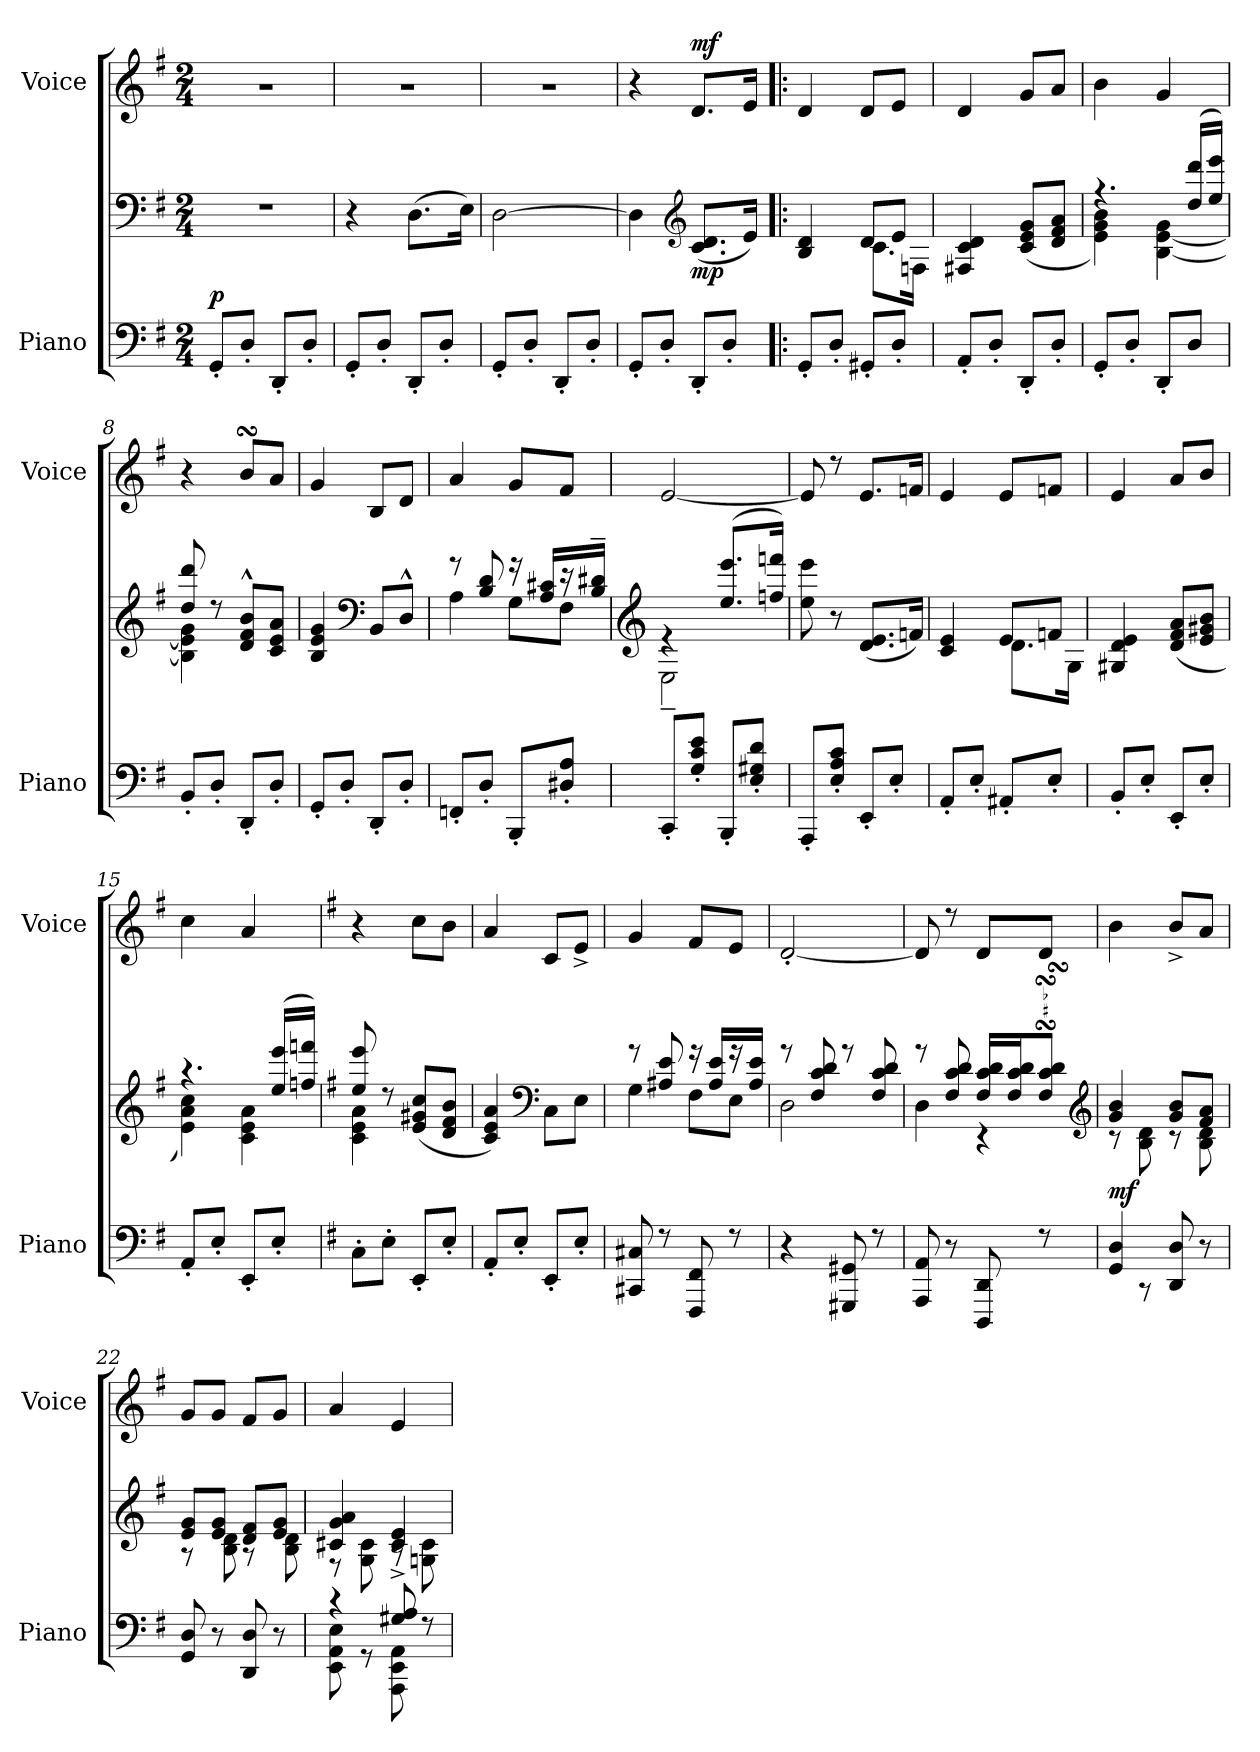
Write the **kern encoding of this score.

**kern	**kern	**dynam	**kern	**dynam
*part2	*part2	*part2	*part1	*part1
*staff3	*staff2	*staff2/3	*staff1	*staff1
*I"Piano	*	*	*I"Voice	*
*I'Piano	*	*	*I'Voice	*
*clefF4	*clefF4	*	*clefG2	*
*k[f#]	*k[f#]	*	*k[f#]	*
*M2/4	*M2/4	*	*M2/4	*
=1	=1	=1	=1	=1
!	!	!LO:DY:a=2	!	!
8GG'</L	2rF	p	2rcc	.
8D'</J	.	.	.	.
8DD'</L	.	.	.	.
8D'</J	.	.	.	.
=2	=2	=2	=2	=2
8GG'</L	4r	.	2rcc	.
8D'</J	.	.	.	.
8DD'</L	(>8.D\L	.	.	.
8D'</J	.	.	.	.
.	16E\Jk)	.	.	.
=3	=3	=3	=3	=3
8GG'</L	[>2D\	.	2rcc	.
8D'</J	.	.	.	.
8DD'</L	.	.	.	.
8D'</J	.	.	.	.
=4	=4	=4	=4	=4
8GG'</L	4D\]	.	4r	.
8D'</J	.	.	.	.
*	*clefG2	*	*	*
!	!	!LO:DY:b	!	!LO:DY:a
8DD'</L	(<8.c/ 8.d/L	mp	8.d/L	mf
8D'</J	.	.	.	.
.	16e/Jk)	.	16e/Jk	.
=5!|:	=5!|:	=5!|:	=5!|:	=5!|:
*	*^	*	*	*
8GG'</L	4B/ 4d/	4ryy	.	4d/	.
8D'</J	.	.	.	.	.
8GG#X'</L	8d/L	8.c\L	.	8d/L	.
8D'</J	8e/J	.	.	8e/J	.
.	.	16Fn\Jk	.	.	.
*	*v	*v	*	*	*
!!LO:LB:g=z
=6	=6	=6	=6	=6
8AA'</L	4F#X/ 4c/ 4d/	.	4dZ</	.
8D'</J	.	.	.	.
8DD'</L	(<8c/ 8e/ 8g/L	.	8g/L	.
8D'</J	8d/ 8f#/ 8a/J	.	8a/J	.
=7	=7	=7	=7	=7
*	*^	*	*	*
8GG'</L	4.rgg	4e\ 4g\ 4b\)	.	4bZ<\	.
8D'</J	.	.	.	.	.
8DD'</L	.	[<4B\ [<4e\ 4g\	.	4g/	.
8D/J	(>16dd/ 16ddd/LL	.	.	.	.
.	16ee/ 16eee/JJ)	.	.	.	.
=8	=8	=8	=8	=8	=8
8BB'</L	8dd/ 8ddd/	4B\] 4e\] 4g\	.	4r	.
8D'</J	8r	.	.	.	.
8DD'</L	8d/^^> 8f#/^^> 8b/^^>L	4ryy	.	8bsSsSZ</L	.
8D'</J	8c/ 8e/ 8a/J	.	.	8a/J	.
*	*v	*v	*	*	*
=9	=9	=9	=9	=9
8GG'</L	4B/ 4e/ 4g/	.	4g/	.
8D'</J	.	.	.	.
*	*clefF4	*	*	*
8DD'</L	8BB/L	.	8B/L	.
8D'</J	8D^^>/J	.	8dZ</J	.
=10	=10	=10	=10	=10
*	*^	*	*	*
8FFn'</L	8rg	4A\	.	4a/	.
8D'</J	8B/ 8d/	.	.	.	.
8BBB'</L	16rg	8G\L	.	8gZ</L	.
.	16A/ 16c#X/LL	.	.	.	.
8D#X/'< 8A/'<J	16re	8F#\J	.	8f#/J	.
.	16B/~> 16d#X/~>JJ	.	.	.	.
!!LO:LB:g=z
=11	=11	=11	=11	=11	=11
*	*clefG2	*	*	*	*
8CC'</L	4rd	2E~<\	.	[<2e/	.
8G/'< 8c/'< 8e/'<J	.	.	.	.	.
8BBB'</L	(>8.ee/ 8.eee/L	.	.	.	.
8E/'< 8G#X/'< 8d/'<J	.	.	.	.	.
.	16ffn/ 16fffn/Jk)	.	.	.	.
*	*v	*v	*	*	*
=12	=12	=12	=12	=12
8AAA'</L	8ee\ 8eee\	.	8e/]	.
8E/'< 8A/'< 8c/'<J	8r	.	8rcc	.
8EE'</L	(<8.d/ 8.e/L	.	8.e/L	.
8E'</J	.	.	.	.
.	16fn/Jk)	.	16fn/Jk	.
=13	=13	=13	=13	=13
*	*^	*	*	*
8AA'</L	4c/ 4e/	4ryy	.	4e/	.
8E'</J	.	.	.	.	.
8AA#X'</L	8e/L	8.d\L	.	8e/L	.
8E'</J	8fn/J	.	.	8fn/J	.
.	.	16G\Jk	.	.	.
*	*v	*v	*	*	*
=14	=14	=14	=14	=14
8BB'</L	4G#X/ 4d/ 4e/	.	4e/	.
8E'</J	.	.	.	.
8EE'</L	(<8d/ 8f#/ 8a/L	.	8a/L	.
8E'</J	8e/ 8g#X/ 8b/J	.	8b/J	.
=15	=15	=15	=15	=15
*	*^	*	*	*
8AA'</L	4.raa	4e\ 4a\ 4cc\)	.	4cc\	.
8E'</J	.	.	.	.	.
8EE'</L	.	4c\ 4e\ 4a\	.	4a/	.
8E'</J	(>16ee/ 16eee/LL	.	.	.	.
.	16ffn/ 16fffn/JJ)	.	.	.	.
!!LO:PB:g=z
=16	=16	=16	=16	=16	=16
*k[f#]	*k[f#]	*	*	*k[f#]	*
8C'>\L	8ee/ 8eee/	4c\ 4e\ 4a\	.	4r	.
8E'>\J	8rdd	.	.	.	.
8EE'</L	(<8e/ 8g#X/ 8cc/L	4ryy	.	8cc\L	.
8E'</J	8d/ 8f#/ 8b/J	.	.	8b\J	.
*	*v	*v	*	*	*
=17	=17	=17	=17	=17
8AA'</L	4c/ 4e/ 4a/)	.	4a/	.
8E'</J	.	.	.	.
*	*clefF4	*	*	*
8EE'</L	8C\L	.	8c/L	.
8E'</J	8E\J	.	8e^</J	.
=18	=18	=18	=18	=18
*	*^	*	*	*
8CC#X/ 8C#X/	8rf	4G\	.	4g/	.
8rE	8A#X/ 8e/	.	.	.	.
8FFF#/ 8FF#/	16rf	8F#\L	.	8f#/L	.
.	16A#/ 16e/LL	.	.	.	.
8rE	16rf	8E\J	.	8e/J	.
.	16A#/ 16e/JJ	.	.	.	.
=19	=19	=19	=19	=19	=19
4r	8rf	2D\	.	[<2d'</	.
.	8F#/ 8c/ 8d/	.	.	.	.
8GGG#X/ 8GG#X/	8rf	.	.	.	.
8rE	8F#/ 8c/ 8d/	.	.	.	.
=20	=20	=20	=20	=20	=20
8AAA/ 8AA/	8rf	4D\	.	8d/]	.
8r	8F#/ 8c/ 8d/	.	.	8rcc	.
!	!	!	!	!	!LO:DY:a
!	!	!	!	!	!LO:DY:n=1:a
8DDD/ 8DD/	16F#/ 16c/ 16d/LL	4rEE	.	8d/L	p f
.	16F#/ 16c/ 16d/J	.	.	.	.
8rE	8F#/sSSS 8c/sSSS 8d/sSSSJ	.	.	8d/J	.
*	*clefG2	*	*	*	*
!!LO:LB:g=z
=21	=21	=21	=21	=21	=21
*^	*	*	*	*	*
!	!	!	!	!LO:DY:a=2	!	!
4GG/ 4D/	8ryy	4g/ 4b/	8rB	mf	4b\	.
.	8r	.	8B\ 8d\	.	.	.
8DD/ 8D/	4ryy	8g/ 8b/L	8rc	.	8b^</L	.
8r	.	8f#/ 8a/J	8B\ 8d\	.	8a/J	.
*v	*v	*	*	*	*	*
=22	=22	=22	=22	=22	=22
8GG/ 8D/	8e/ 8g/L	8rA	.	8g/L	.
8r	8e/ 8g/J	8B\ 8d\	.	8g/J	.
8DD/ 8D/	8d/ 8f#/L	8rA	.	8f#/L	.
8r	8e/ 8g/J	8B\ 8d\	.	8g/J	.
=23	=23	=23	=23	=23	=23
*^	*	*	*	*	*
4rc	8EE\ 8AA\ 8E\	4c#X/ 4g/ 4a/	8rF	.	4a/	.
.	8rFF	.	8G\ 8c#\	.	.	.
8G#X/^> 8A/^>	8AAA\ 8EE\ 8AA\	4c#/ 4e/	8rA	.	4e/	.
8rE	8ryy	.	8Gn\ 8c#\	.	.	.
*v	*v	*	*	*	*	*
*	*v	*v	*	*	*
=	=	=	=	=
*-	*-	*-	*-	*-
